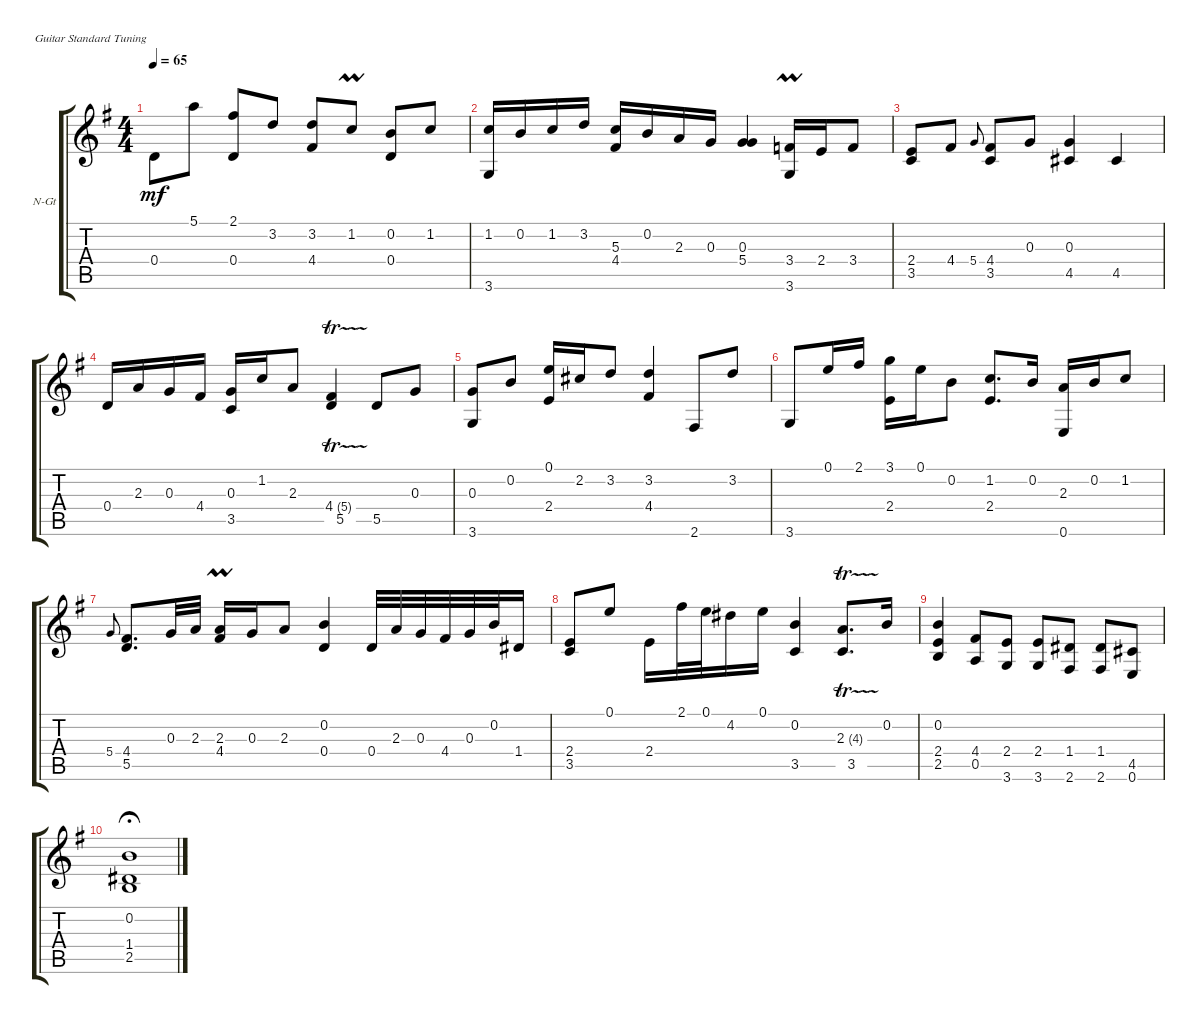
\defaultSystemsLayout 4
\bracketExtendMode groupsimilarinstruments
\firstSystemTrackNameOrientation horizontal
\otherSystemsTrackNameOrientation horizontal
\track ("Nylon Guitar" "N-Gt") {instrument acousticguitarnylon}
\staff {score tabs}
\tuning (E4 B3 G3 D3 A2 E2)
\ts (4 4)
\tempo 65
\clef g2
\ks g
0.4.8{dy mf} 5.1.8 (2.1 0.4).8 3.2.8 (3.2 4.4).8 1.2{umordent}.8 (0.2 0.4).8 1.2.8 |
(3.6 1.2).16 0.2.16 1.2.16 3.2.16 (4.4 5.3).16 0.2.16 2.3.16 0.3.16 (0.3 5.4).4 (3.6 3.4{umordent}).16 2.4.16 3.4.8 |
(2.4 3.5).8 4.4.8 5.4.8{gr onbeat} (3.5 4.4).8 0.3.8 (0.3 4.5).4 4.5.4 |
0.4.16 2.3.16 0.3.16 4.4.16 (3.5 0.3).16 1.2.16 2.3.8 (4.4{tr (5 16)} 5.5).4 5.5.8 0.3.8 |
(0.3 3.6).8 0.2.8 (0.1 2.4).16 2.2.16 3.2.8 (4.4 3.2).4 2.6.8 3.2.8 |
3.6.8 0.1.16 2.1.16 (3.1 2.4).16 0.1.16 0.2.8 (1.2 2.4).8{d} 0.2.16 (0.6 2.3).16 0.2.16 1.2.8 |
5.4.8{gr onbeat} (4.4 5.5).8{d} 0.3.32 2.3.32 (2.3{umordent} 4.4).16 0.3.16 2.3.8 (0.2 0.4).4 0.4.32 2.3.32 0.3.32 4.4.32 0.3.32 0.2.32 1.4.16 |
(3.5 2.4).8 0.1.8 2.4.16 2.1.32 0.1.32 4.2.16 0.1.16 (0.2 3.5).4 (2.3{tr (4 16)} 3.5).8{d} 0.2.16 |
(0.2 2.4 2.5).4 (4.4 0.5).8 (2.4 3.6).8 (2.4 3.6).8 (1.4 2.6).8 (1.4 2.6).8 (4.5 0.6).8 |
(1.4 2.5 0.2).1{fermata (medium 0.2)}
